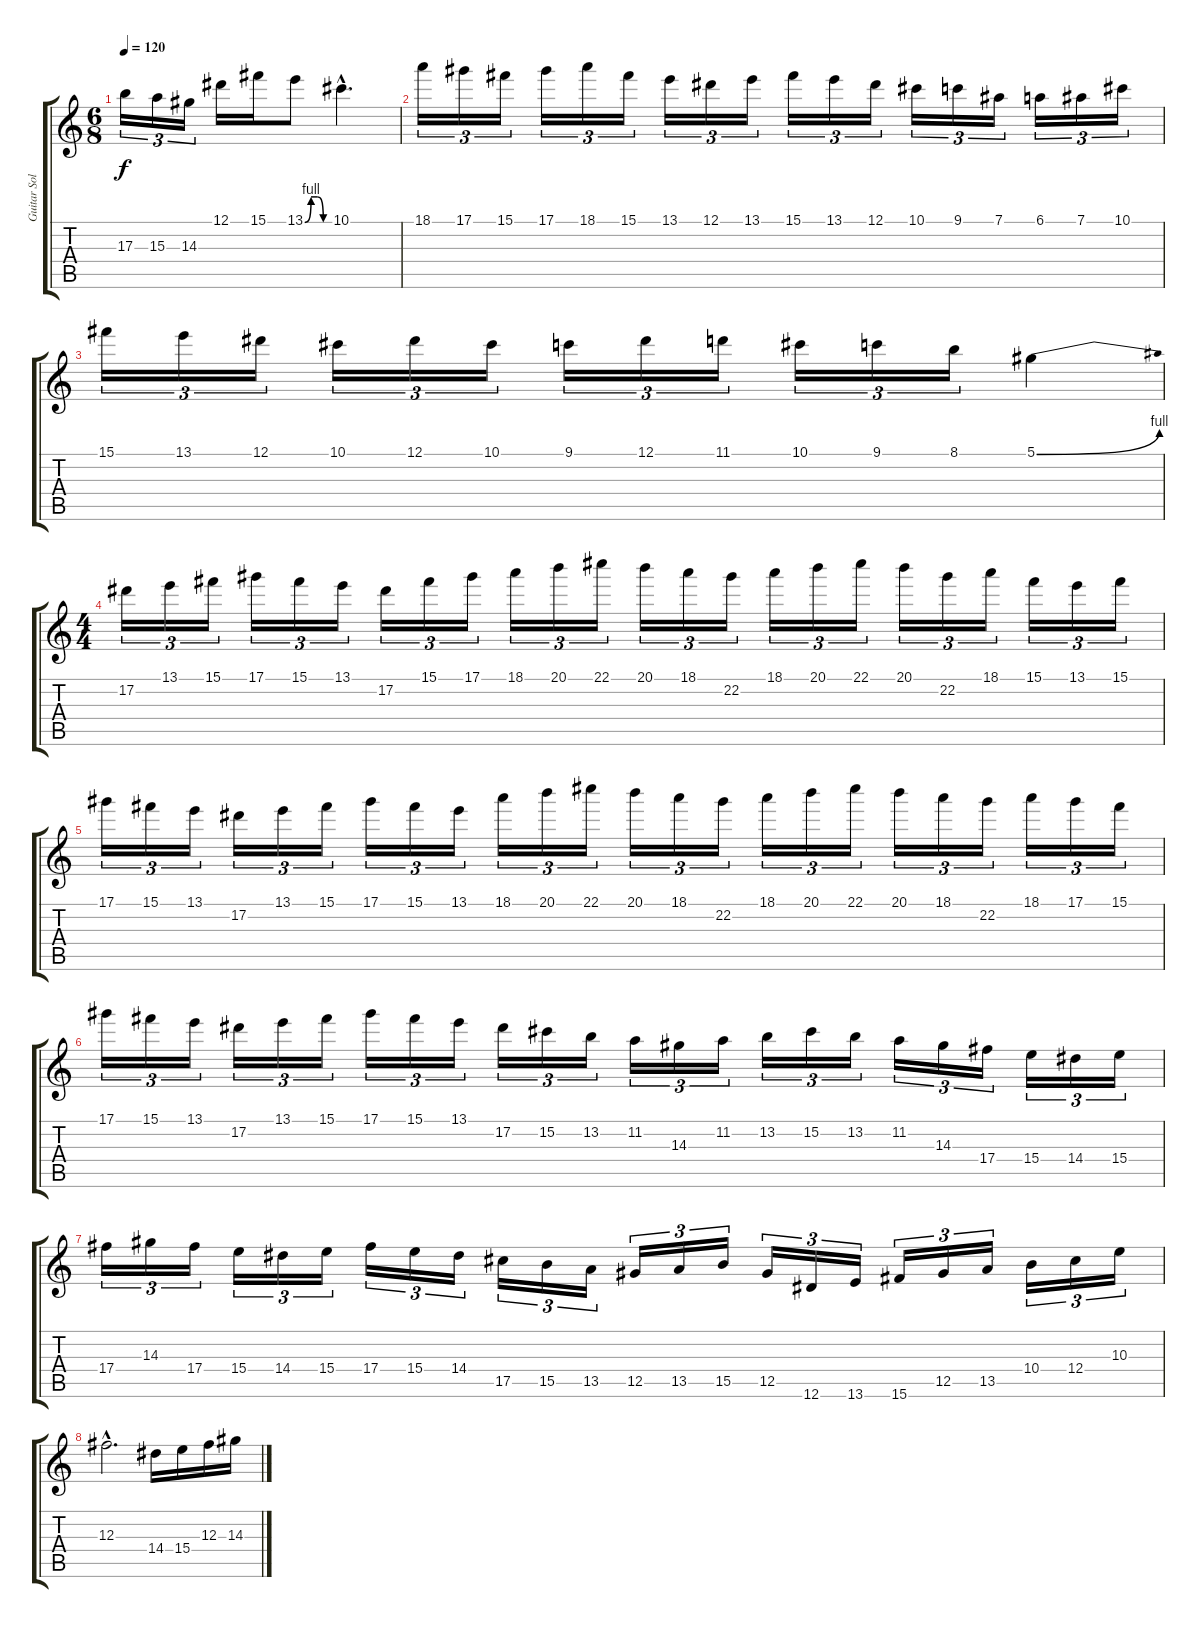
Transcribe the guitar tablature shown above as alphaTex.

\track ("Guitar Solos" "Guitar Sol") {instrument distortionguitar}
\staff {score tabs}
\tuning (Eb4 Bb3 Gb3 Db3 Ab2 Eb2) {hide}
\ts (6 8)
\tempo 120
\clef g2
\ks c
17.3.16{tu (3 2) dy f} 15.3.16{tu (3 2)} 14.3.16{tu (3 2)} 12.1.16 15.1.16 13.1{be (custom 0 0 15 4 30 4 45 0 60 0)}.8 10.1{hac}.4{d} |
18.1.16{tu (3 2)} 17.1.16{tu (3 2)} 15.1.16{tu (3 2)} 17.1.16{tu (3 2)} 18.1.16{tu (3 2)} 15.1.16{tu (3 2)} 13.1.16{tu (3 2)} 12.1.16{tu (3 2)} 13.1.16{tu (3 2)} 15.1.16{tu (3 2)} 13.1.16{tu (3 2)} 12.1.16{tu (3 2)} 10.1.16{tu (3 2)} 9.1.16{tu (3 2)} 7.1.16{tu (3 2)} 6.1.16{tu (3 2)} 7.1.16{tu (3 2)} 10.1.16{tu (3 2)} |
15.1.16{tu (3 2)} 13.1.16{tu (3 2)} 12.1.16{tu (3 2)} 10.1.16{tu (3 2)} 12.1.16{tu (3 2)} 10.1.16{tu (3 2)} 9.1.16{tu (3 2)} 12.1.16{tu (3 2)} 11.1.16{tu (3 2)} 10.1.16{tu (3 2)} 9.1.16{tu (3 2)} 8.1.16{tu (3 2)} 5.1{be (bend 0 0 60 4)}.4 |
\ts (4 4)
17.2.16{tu (3 2)} 13.1.16{tu (3 2)} 15.1.16{tu (3 2)} 17.1.16{tu (3 2)} 15.1.16{tu (3 2)} 13.1.16{tu (3 2)} 17.2.16{tu (3 2)} 15.1.16{tu (3 2)} 17.1.16{tu (3 2)} 18.1.16{tu (3 2)} 20.1.16{tu (3 2)} 22.1.16{tu (3 2)} 20.1.16{tu (3 2)} 18.1.16{tu (3 2)} 22.2.16{tu (3 2)} 18.1.16{tu (3 2)} 20.1.16{tu (3 2)} 22.1.16{tu (3 2)} 20.1.16{tu (3 2)} 22.2.16{tu (3 2)} 18.1.16{tu (3 2)} 15.1.16{tu (3 2)} 13.1.16{tu (3 2)} 15.1.16{tu (3 2)} |
17.1.16{tu (3 2)} 15.1.16{tu (3 2)} 13.1.16{tu (3 2)} 17.2.16{tu (3 2)} 13.1.16{tu (3 2)} 15.1.16{tu (3 2)} 17.1.16{tu (3 2)} 15.1.16{tu (3 2)} 13.1.16{tu (3 2)} 18.1.16{tu (3 2)} 20.1.16{tu (3 2)} 22.1.16{tu (3 2)} 20.1.16{tu (3 2)} 18.1.16{tu (3 2)} 22.2.16{tu (3 2)} 18.1.16{tu (3 2)} 20.1.16{tu (3 2)} 22.1.16{tu (3 2)} 20.1.16{tu (3 2)} 18.1.16{tu (3 2)} 22.2.16{tu (3 2)} 18.1.16{tu (3 2)} 17.1.16{tu (3 2)} 15.1.16{tu (3 2)} |
17.1.16{tu (3 2)} 15.1.16{tu (3 2)} 13.1.16{tu (3 2)} 17.2.16{tu (3 2)} 13.1.16{tu (3 2)} 15.1.16{tu (3 2)} 17.1.16{tu (3 2)} 15.1.16{tu (3 2)} 13.1.16{tu (3 2)} 17.2.16{tu (3 2)} 15.2.16{tu (3 2)} 13.2.16{tu (3 2)} 11.2.16{tu (3 2)} 14.3.16{tu (3 2)} 11.2.16{tu (3 2)} 13.2.16{tu (3 2)} 15.2.16{tu (3 2)} 13.2.16{tu (3 2)} 11.2.16{tu (3 2)} 14.3.16{tu (3 2)} 17.4.16{tu (3 2)} 15.4.16{tu (3 2)} 14.4.16{tu (3 2)} 15.4.16{tu (3 2)} |
17.4.16{tu (3 2)} 14.3.16{tu (3 2)} 17.4.16{tu (3 2)} 15.4.16{tu (3 2)} 14.4.16{tu (3 2)} 15.4.16{tu (3 2)} 17.4.16{tu (3 2)} 15.4.16{tu (3 2)} 14.4.16{tu (3 2)} 17.5.16{tu (3 2)} 15.5.16{tu (3 2)} 13.5.16{tu (3 2)} 12.5.16{tu (3 2)} 13.5.16{tu (3 2)} 15.5.16{tu (3 2)} 12.5.16{tu (3 2)} 12.6.16{tu (3 2)} 13.6.16{tu (3 2)} 15.6.16{tu (3 2)} 12.5.16{tu (3 2)} 13.5.16{tu (3 2)} 10.4.16{tu (3 2)} 12.4.16{tu (3 2)} 10.3.16{tu (3 2)} |
12.3{hac}.2{d} 14.4.16 15.4.16 12.3.16 14.3.16
